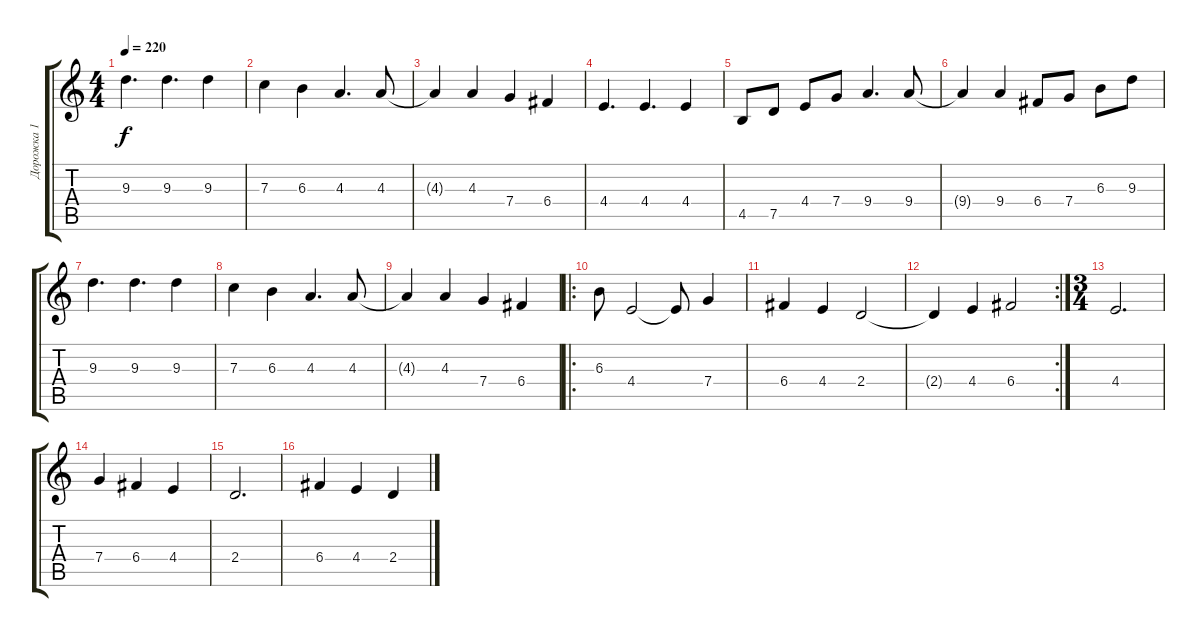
\track ("Дорожка 1" "Дорожка 1") {instrument overdrivenguitar}
\staff {score tabs}
\tuning (D4 A3 F3 C3 G2 C2) {hide}
\ts (4 4)
\tempo 220
\clef g2
\ks c
9.3.4{d dy f} 9.3.4{d} 9.3.4 |
7.3.4 6.3.4 4.3.4{d} 4.3.8 |
4.3{t}.4 4.3.4 7.4.4 6.4.4 |
4.4.4{d} 4.4.4{d} 4.4.4 |
4.5.8 7.5.8 4.4.8 7.4.8 9.4.4{d} 9.4.8 |
9.4{t}.4 9.4.4 6.4.8 7.4.8 6.3.8 9.3.8 |
9.3.4{d} 9.3.4{d} 9.3.4 |
7.3.4 6.3.4 4.3.4{d} 4.3.8 |
4.3{t}.4 4.3.4 7.4.4 6.4.4 |
\ro
6.3.8 4.4.2 4.4{t}.8 7.4.4 |
6.4.4 4.4.4 2.4.2 |
\rc 2
2.4{t}.4 4.4.4 6.4.2 |
\ts (3 4)
4.4.2{d} |
7.4.4 6.4.4 4.4.4 |
2.4.2{d} |
6.4.4 4.4.4 2.4.4
